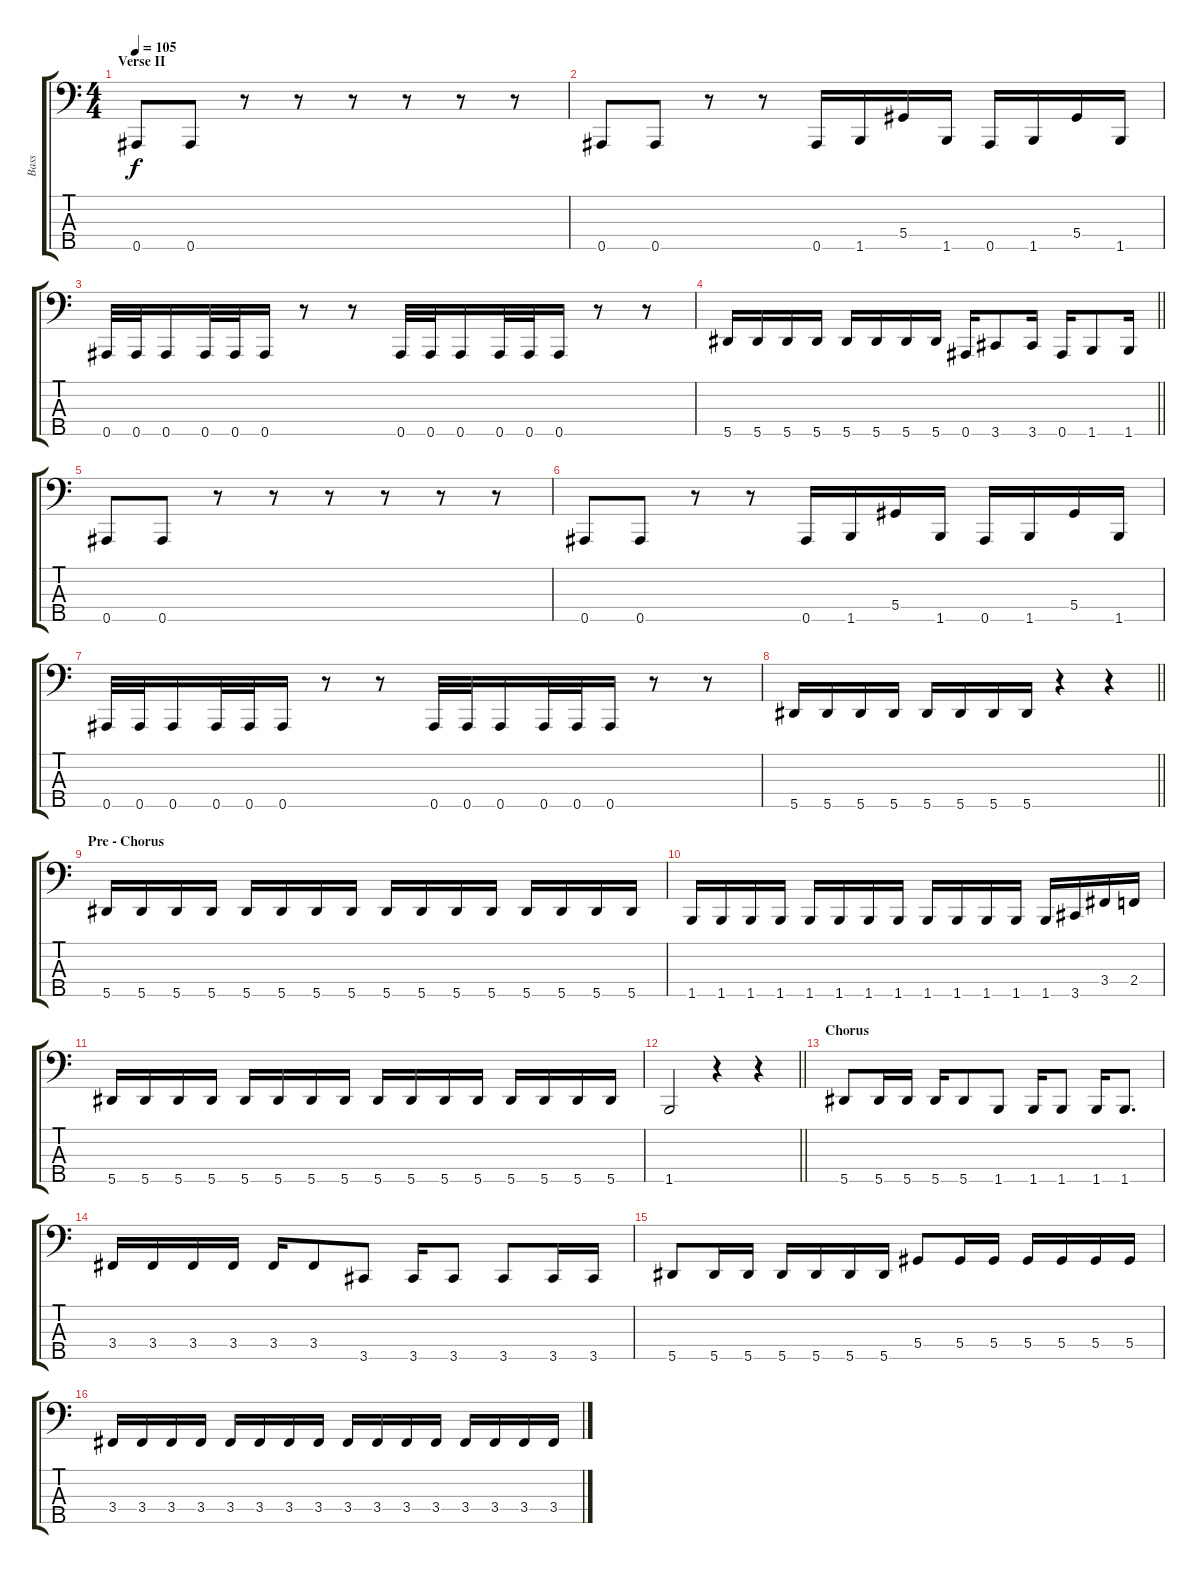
\track ("Bass" "Bass") {instrument electricbasspick}
\staff {score tabs}
\tuning (Gb2 Db2 Ab1 Eb1 Bb0) {hide}
\ts (4 4)
\section ("" "Verse II")
\tempo 105
\clef f4
\ks c
0.5.8{dy f} 0.5.8 r.8 r.8 r.8 r.8 r.8 r.8 |
0.5.8 0.5.8 r.8 r.8 0.5.16 1.5.16 5.4.16 1.5.16 0.5.16 1.5.16 5.4.16 1.5.16 |
0.5.32 0.5.32 0.5.16 0.5.32 0.5.32 0.5.16 r.8 r.8 0.5.32 0.5.32 0.5.16 0.5.32 0.5.32 0.5.16 r.8 r.8 |
\barLineRight lightlight
5.5.16 5.5.16 5.5.16 5.5.16 5.5.16 5.5.16 5.5.16 5.5.16 0.5.16 3.5.8 3.5.16 0.5.16 1.5.8 1.5.16 |
0.5.8 0.5.8 r.8 r.8 r.8 r.8 r.8 r.8 |
0.5.8 0.5.8 r.8 r.8 0.5.16 1.5.16 5.4.16 1.5.16 0.5.16 1.5.16 5.4.16 1.5.16 |
0.5.32 0.5.32 0.5.16 0.5.32 0.5.32 0.5.16 r.8 r.8 0.5.32 0.5.32 0.5.16 0.5.32 0.5.32 0.5.16 r.8 r.8 |
\barLineRight lightlight
5.5.16 5.5.16 5.5.16 5.5.16 5.5.16 5.5.16 5.5.16 5.5.16 r.4 r.4 |
\section ("" "Pre - Chorus")
5.5.16 5.5.16 5.5.16 5.5.16 5.5.16 5.5.16 5.5.16 5.5.16 5.5.16 5.5.16 5.5.16 5.5.16 5.5.16 5.5.16 5.5.16 5.5.16 |
1.5.16 1.5.16 1.5.16 1.5.16 1.5.16 1.5.16 1.5.16 1.5.16 1.5.16 1.5.16 1.5.16 1.5.16 1.5.16 3.5.16 3.4.16 2.4.16 |
5.5.16 5.5.16 5.5.16 5.5.16 5.5.16 5.5.16 5.5.16 5.5.16 5.5.16 5.5.16 5.5.16 5.5.16 5.5.16 5.5.16 5.5.16 5.5.16 |
\barLineRight lightlight
1.5.2 r.4 r.4 |
\section ("" "Chorus")
5.5.8 5.5.16 5.5.16 5.5.16 5.5.8 1.5.8 1.5.16 1.5.8 1.5.16 1.5.8{d} |
3.4.16 3.4.16 3.4.16 3.4.16 3.4.16 3.4.8 3.5.8 3.5.16 3.5.8 3.5.8 3.5.16 3.5.16 |
5.5.8 5.5.16 5.5.16 5.5.16 5.5.16 5.5.16 5.5.16 5.4.8 5.4.16 5.4.16 5.4.16 5.4.16 5.4.16 5.4.16 |
3.4.16 3.4.16 3.4.16 3.4.16 3.4.16 3.4.16 3.4.16 3.4.16 3.4.16 3.4.16 3.4.16 3.4.16 3.4.16 3.4.16 3.4.16 3.4.16
